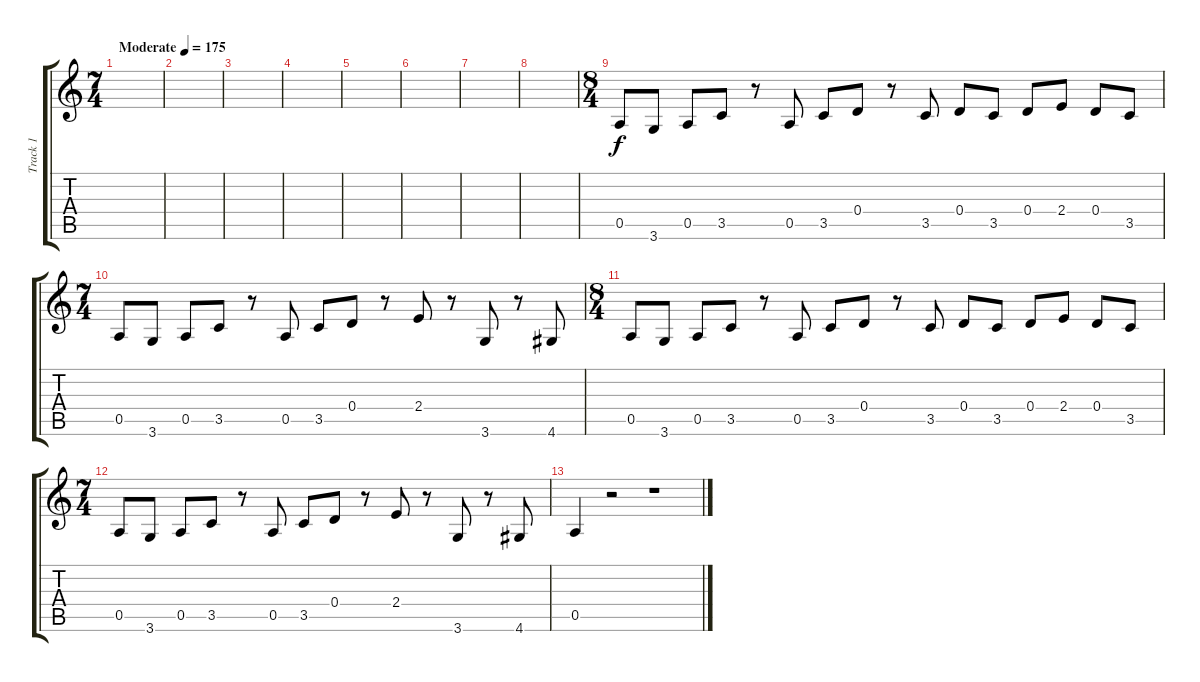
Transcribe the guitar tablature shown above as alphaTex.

\track ("Track 1" "Track 1") {instrument overdrivenguitar}
\staff {score tabs}
\tuning (E4 B3 G3 D3 A2 E2) {hide}
\ts (7 4)
\tempo (175 "Moderate")
\clef g2
\ks c
|
|
|
|
|
|
|
|
\ts (8 4)
0.5.8 3.6.8 0.5.8 3.5.8 r.8 0.5.8 3.5.8 0.4.8 r.8 3.5.8 0.4.8 3.5.8 0.4.8 2.4.8 0.4.8 3.5.8 |
\ts (7 4)
0.5.8 3.6.8 0.5.8 3.5.8 r.8 0.5.8 3.5.8 0.4.8 r.8 2.4.8 r.8 3.6.8 r.8 4.6.8 |
\ts (8 4)
0.5.8 3.6.8 0.5.8 3.5.8 r.8 0.5.8 3.5.8 0.4.8 r.8 3.5.8 0.4.8 3.5.8 0.4.8 2.4.8 0.4.8 3.5.8 |
\ts (7 4)
0.5.8 3.6.8 0.5.8 3.5.8 r.8 0.5.8 3.5.8 0.4.8 r.8 2.4.8 r.8 3.6.8 r.8 4.6.8 |
0.5.4 r.2 r.1
